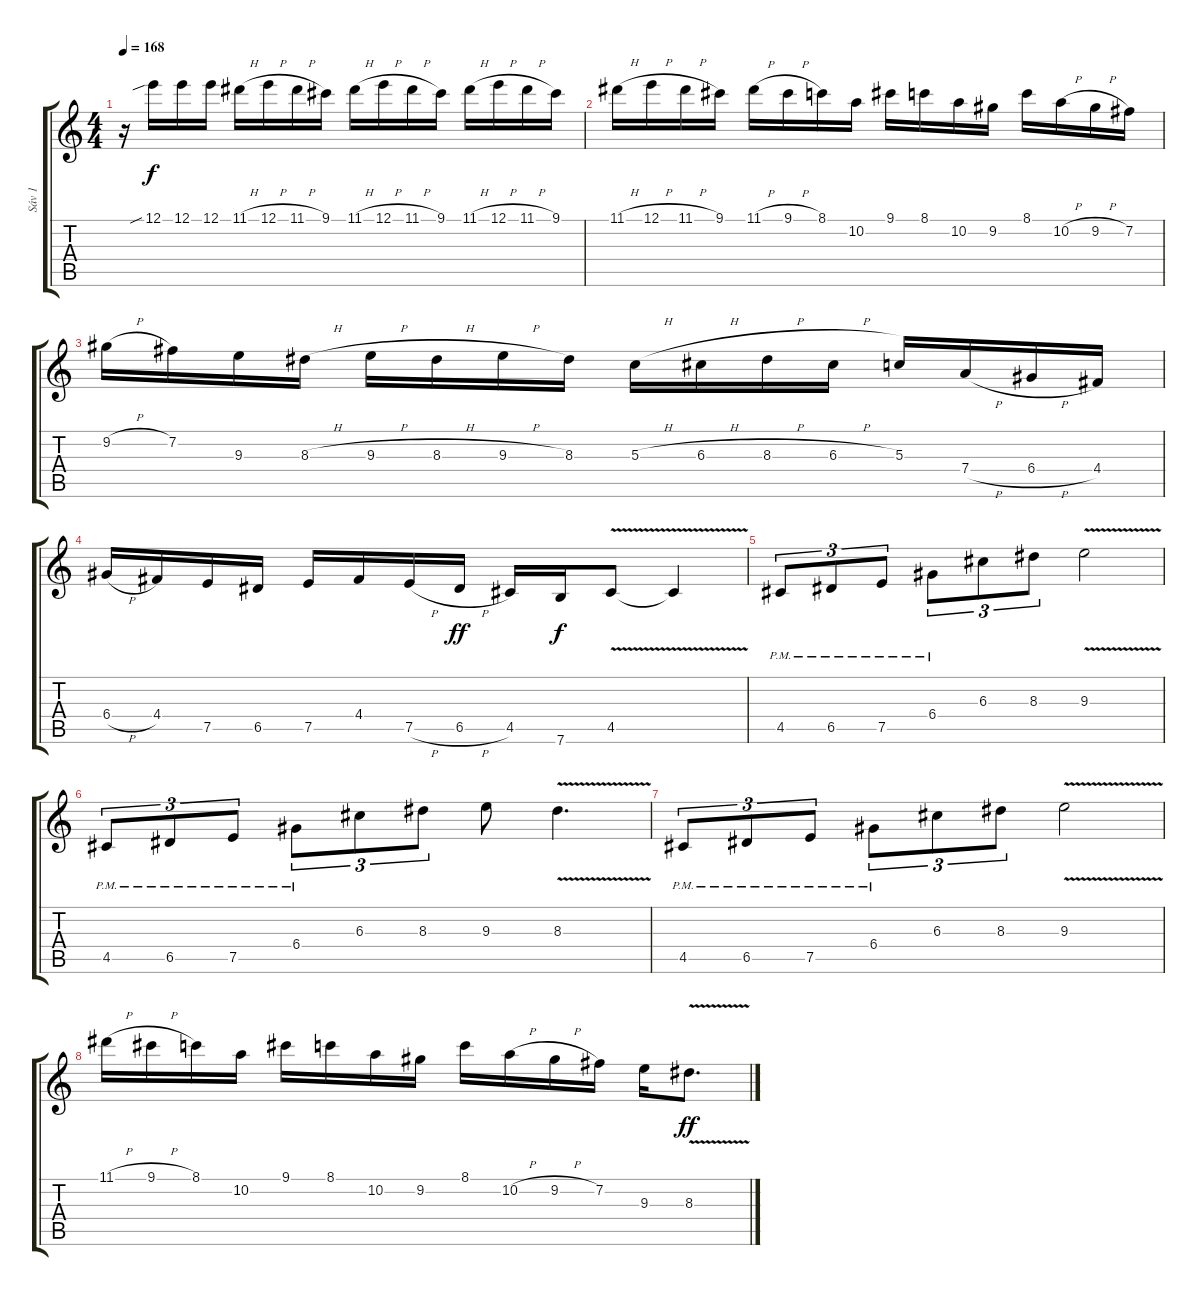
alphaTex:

\track ("Sáv 1" "Sáv 1") {mute instrument overdrivenguitar}
\staff {score tabs}
\tuning (E4 B3 G3 D3 A2 E2) {hide}
\ts (4 4)
\tempo 168
\clef g2
\ks c
r.16{dy f} 12.1{sib}.16 12.1.16 12.1.16 11.1{h}.16 12.1{h}.16 11.1{h}.16 9.1.16 11.1{h}.16 12.1{h}.16 11.1{h}.16 9.1.16 11.1{h}.16 12.1{h}.16 11.1{h}.16 9.1.16 |
11.1{h}.16 12.1{h}.16 11.1{h}.16 9.1.16 11.1{h}.16 9.1{h}.16 8.1.16 10.2.16 9.1.16 8.1.16 10.2.16 9.2.16 8.1.16 10.2{h}.16 9.2{h}.16 7.2.16 |
9.2{h}.16 7.2.16 9.3.16 8.3{h}.16 9.3{h}.16 8.3{h}.16 9.3{h}.16 8.3.16 5.3{h}.16 6.3{h}.16 8.3{h}.16 6.3{h}.16 5.3.16 7.4{h}.16 6.4{h}.16 4.4.16 |
6.4{h}.16 4.4.16 7.5.16 6.5.16 7.5.16 4.4.16 7.5{h}.16 6.5{h}.16{dy ff} 4.5.16 7.6.16{dy f} 4.5{v}.8 4.5{t}.4 |
4.5{pm}.8{tu (3 2)} 6.5{pm}.8{tu (3 2)} 7.5{pm}.8{tu (3 2)} 6.4{pm}.8{tu (3 2)} 6.3.8{tu (3 2)} 8.3.8{tu (3 2)} 9.3{v}.2 |
4.5{pm}.8{tu (3 2)} 6.5{pm}.8{tu (3 2)} 7.5{pm}.8{tu (3 2)} 6.4{pm}.8{tu (3 2)} 6.3.8{tu (3 2)} 8.3.8{tu (3 2)} 9.3.8 8.3{v}.4{d} |
4.5{pm}.8{tu (3 2)} 6.5{pm}.8{tu (3 2)} 7.5{pm}.8{tu (3 2)} 6.4{pm}.8{tu (3 2)} 6.3.8{tu (3 2)} 8.3.8{tu (3 2)} 9.3{v}.2 |
11.1{h}.16 9.1{h}.16 8.1.16 10.2.16 9.1.16 8.1.16 10.2.16 9.2.16 8.1.16 10.2{h}.16 9.2{h}.16 7.2.16 9.3.16 8.3{v}.8{d dy ff}
